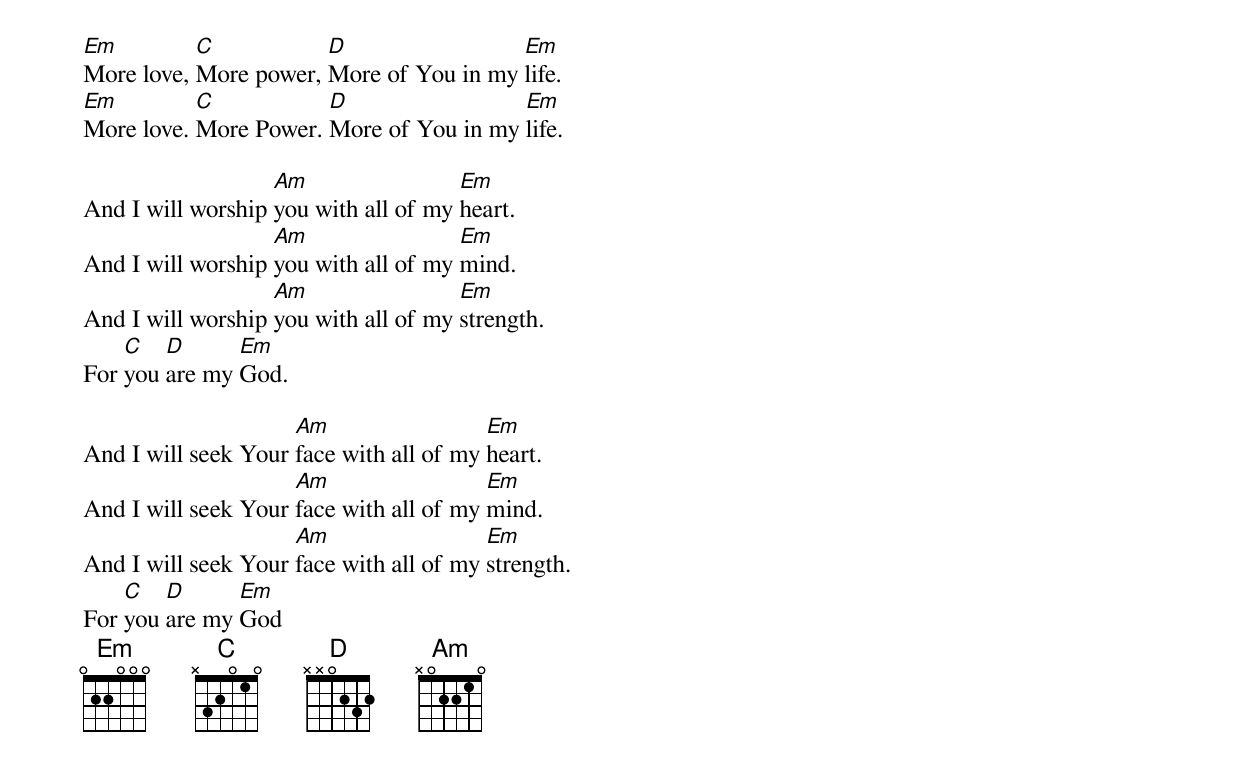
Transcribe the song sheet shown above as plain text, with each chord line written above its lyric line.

Em         C           D                 Em
More love, More power, More of You in my life.
Em         C           D                 Em
More love. More Power. More of You in my life.

                   Am                 Em
And I will worship you with all of my heart.
                   Am                 Em
And I will worship you with all of my mind.
                   Am                 Em
And I will worship you with all of my strength.
    C   D      Em
For you are my God.

                     Am                  Em
And I will seek Your face with all of my heart.
                     Am                  Em
And I will seek Your face with all of my mind.
                     Am                  Em
And I will seek Your face with all of my strength.
    C   D      Em
For you are my God
